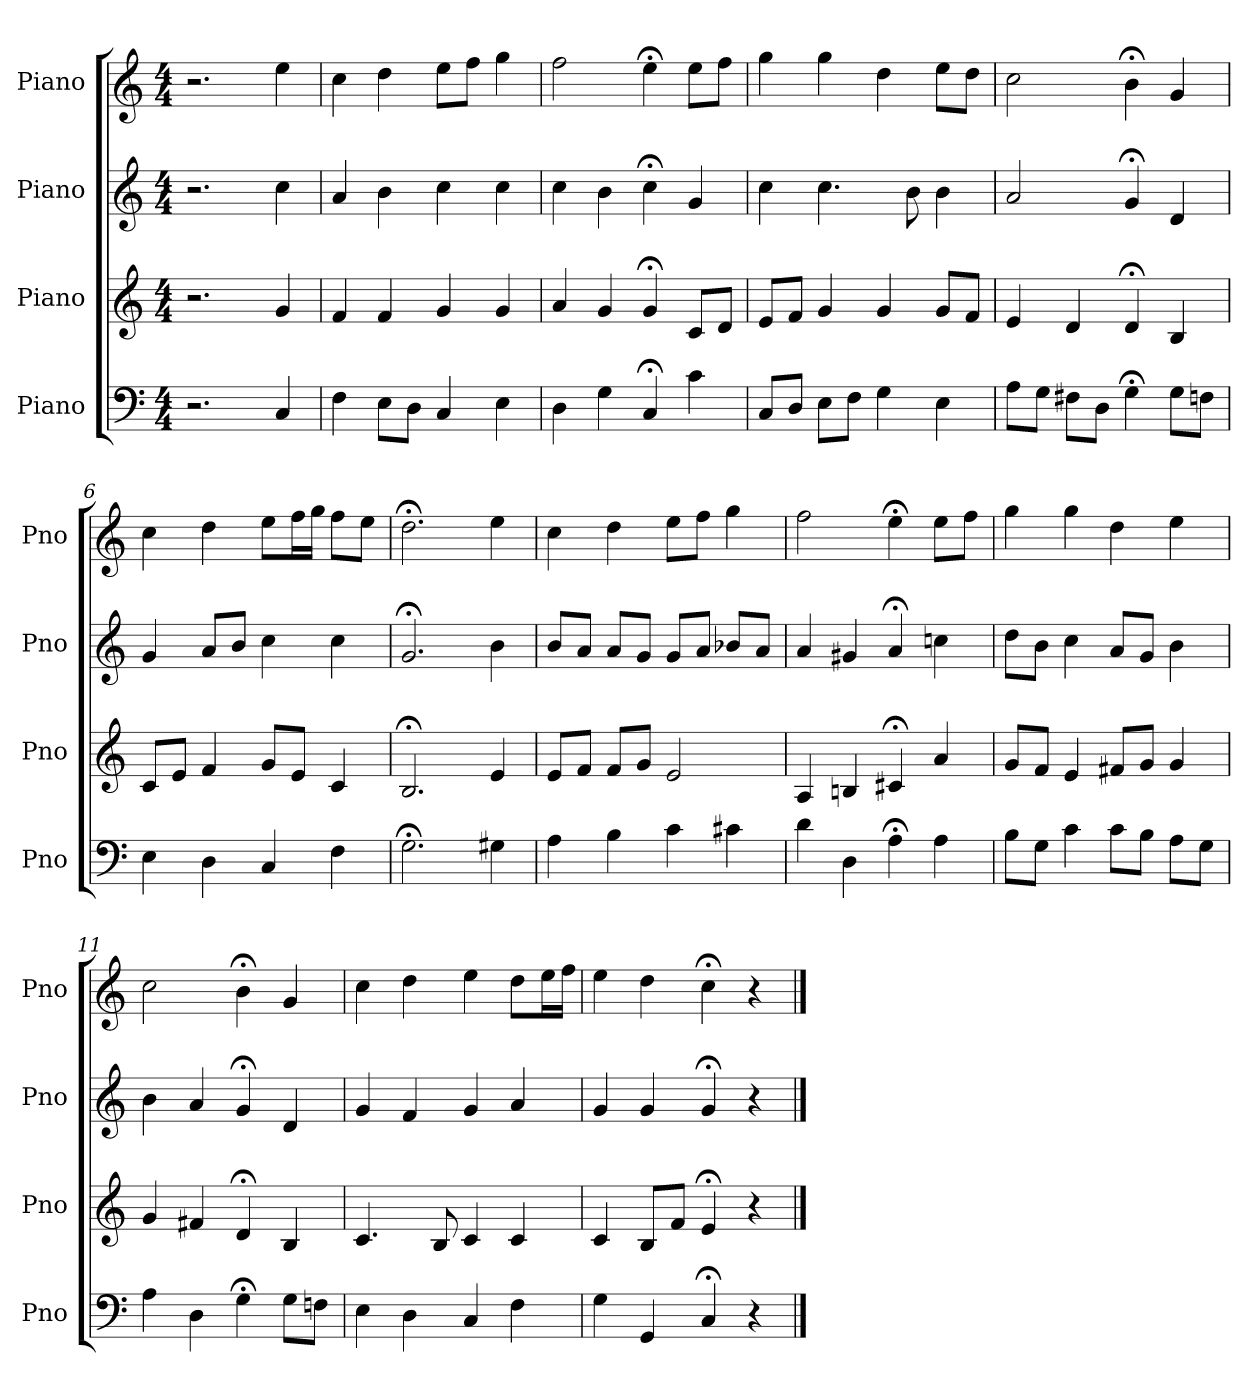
**kern	**kern	**kern	**kern
*part4	*part3	*part2	*part1
*staff4	*staff3	*staff2	*staff1
*I"Piano	*I"Piano	*I"Piano	*I"Piano
*I'Pno	*I'Pno	*I'Pno	*I'Pno
*clefF4	*clefG2	*clefG2	*clefG2
*k[]	*k[]	*k[]	*k[]
*M4/4	*M4/4	*M4/4	*M4/4
=1	=1	=1	=1
2.r	2.r	2.r	2.r
4C/	4g/	4cc\	4ee\
=2	=2	=2	=2
4F\	4f/	4a/	4cc\
8E\L	4f/	4b\	4dd\
8D\J	.	.	.
4C/	4g/	4cc\	8ee\L
.	.	.	8ff\J
4E\	4g/	4cc\	4gg\
=3	=3	=3	=3
4D\	4a/	4cc\	2ff\
4G\	4g/	4b\	.
4C;</	4g;</	4cc;<\	4ee;<\
4c\	8c/L	4g/	8ee\L
.	8d/J	.	8ff\J
=4	=4	=4	=4
8C/L	8e/L	4cc\	4gg\
8D/J	8f/J	.	.
8E\L	4g/	4.cc\	4gg\
8F\J	.	.	.
4G\	4g/	.	4dd\
.	.	8b\	.
4E\	8g/L	4b\	8ee\L
.	8f/J	.	8dd\J
=5	=5	=5	=5
8A\L	4e/	2a/	2cc\
8G\J	.	.	.
8F#X\L	4d/	.	.
8D\J	.	.	.
4G;<\	4d;</	4g;</	4b;<\
8G\L	4B/	4d/	4g/
8Fn\J	.	.	.
=6	=6	=6	=6
4E\	8c/L	4g/	4cc\
.	8e/J	.	.
4D\	4f/	8a/L	4dd\
.	.	8b/J	.
4C/	8g/L	4cc\	8ee\L
.	8e/J	.	16ff\L
.	.	.	16gg\JJ
4F\	4c/	4cc\	8ff\L
.	.	.	8ee\J
=7	=7	=7	=7
2.G;<\	2.B;</	2.g;</	2.dd;<\
4G#X\	4e/	4b\	4ee\
=8	=8	=8	=8
4A\	8e/L	8b/L	4cc\
.	8f/J	8a/J	.
4B\	8f/L	8a/L	4dd\
.	8g/J	8g/J	.
4c\	2e/	8g/L	8ee\L
.	.	8a/J	8ff\J
4c#X\	.	8b-X/L	4gg\
.	.	8a/J	.
=9	=9	=9	=9
4d\	4A/	4a/	2ff\
4D\	4Bn/	4g#X/	.
4A;<\	4c#X;</	4a;</	4ee;<\
4A\	4a/	4ccn\	8ee\L
.	.	.	8ff\J
=10	=10	=10	=10
8B\L	8g/L	8dd\L	4gg\
8G\J	8f/J	8b\J	.
4c\	4e/	4cc\	4gg\
8c\L	8f#X/L	8a/L	4dd\
8B\J	8g/J	8g/J	.
8A\L	4g/	4b\	4ee\
8G\J	.	.	.
=11	=11	=11	=11
4A\	4g/	4b\	2cc\
4D\	4f#X/	4a/	.
4G;<\	4d;</	4g;</	4b;<\
8G\L	4B/	4d/	4g/
8Fn\J	.	.	.
=12	=12	=12	=12
4E\	4.c/	4g/	4cc\
4D\	.	4f/	4dd\
.	8B/	.	.
4C/	4c/	4g/	4ee\
4F\	4c/	4a/	8dd\L
.	.	.	16ee\L
.	.	.	16ff\JJ
=13	=13	=13	=13
4G\	4c/	4g/	4ee\
4GG/	8B/L	4g/	4dd\
.	8f/J	.	.
4C;</	4e;</	4g;</	4cc;<\
4r	4r	4r	4r
==	==	==	==
*-	*-	*-	*-
